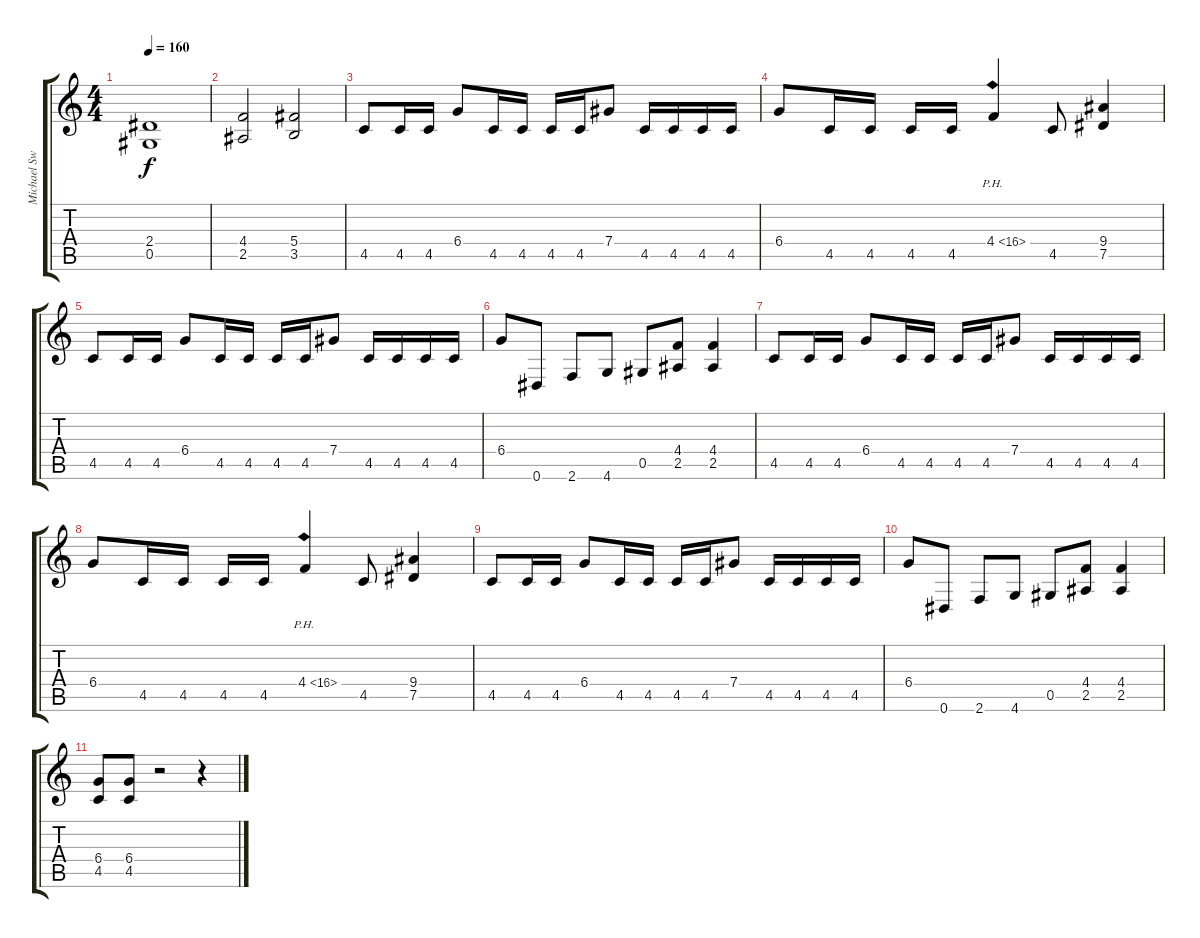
\track ("Michael Sweet" "Michael Sw") {instrument distortionguitar}
\staff {score tabs}
\tuning (Eb4 Bb3 Gb3 Db3 Ab2 Eb2) {hide}
\ts (4 4)
\tempo 160
\clef g2
\ks c
(2.4 0.5).1{dy f} |
(4.4 2.5).2 (5.4 3.5).2 |
4.5.8 4.5.16 4.5.16 6.4.8 4.5.16 4.5.16 4.5.16 4.5.16 7.4.8 4.5.16 4.5.16 4.5.16 4.5.16 |
6.4.8 4.5.16 4.5.16 4.5.16 4.5.16 4.4{ph 12}.4 4.5.8 (9.4 7.5).4 |
4.5.8 4.5.16 4.5.16 6.4.8 4.5.16 4.5.16 4.5.16 4.5.16 7.4.8 4.5.16 4.5.16 4.5.16 4.5.16 |
6.4.8 0.6.8 2.6.8 4.6.8 0.5.8 (4.4 2.5).8 (4.4 2.5).4 |
4.5.8 4.5.16 4.5.16 6.4.8 4.5.16 4.5.16 4.5.16 4.5.16 7.4.8 4.5.16 4.5.16 4.5.16 4.5.16 |
6.4.8 4.5.16 4.5.16 4.5.16 4.5.16 4.4{ph 12}.4 4.5.8 (9.4 7.5).4 |
4.5.8 4.5.16 4.5.16 6.4.8 4.5.16 4.5.16 4.5.16 4.5.16 7.4.8 4.5.16 4.5.16 4.5.16 4.5.16 |
6.4.8 0.6.8 2.6.8 4.6.8 0.5.8 (4.4 2.5).8 (4.4 2.5).4 |
(6.4 4.5).8 (6.4 4.5).8 r.2 r.4
